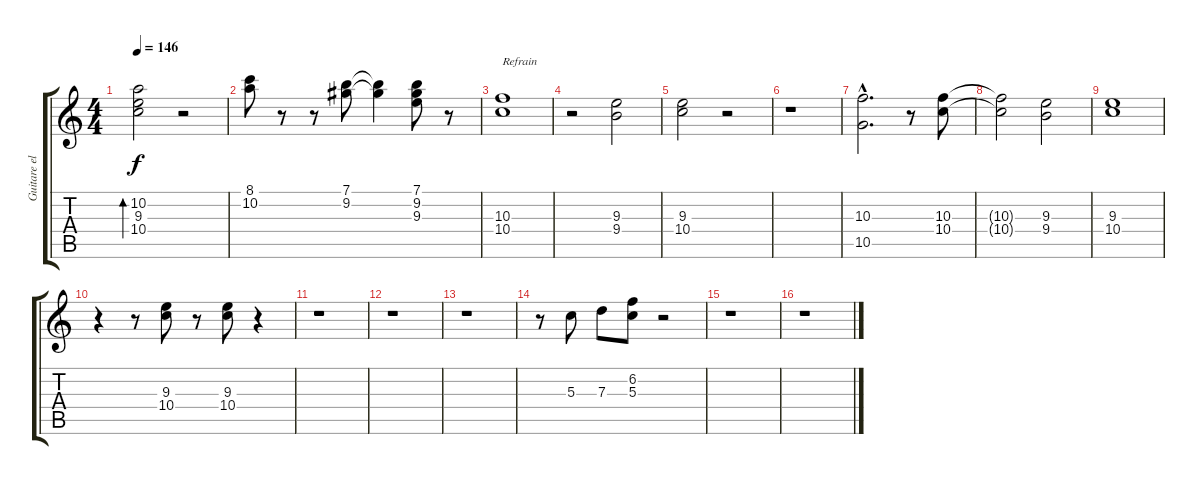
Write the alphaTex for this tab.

\track ("Guitare electrique" "Guitare el") {instrument electricguitarmuted}
\staff {score tabs}
\tuning (E4 B3 G3 D3 A2 E2) {hide}
\ts (4 4)
\tempo 146
\clef g2
\ks c
(10.2 9.3 10.4).2{bd 60 dy f} r.2 |
(8.1 10.2).8 r.8 r.8 (7.1 9.2).8 (7.1{t} 9.2{t}).4 (7.1 9.2 9.3).8 r.8 |
(10.3 10.4).1{txt "Refrain"} |
r.2 (9.3 9.4).2 |
(9.3 10.4).2 r.2 |
r.1 |
(10.3{hac} 10.5{hac}).2{d} r.8 (10.3 10.4).8 |
(10.3{t} 10.4{t}).2 (9.3 9.4).2 |
(9.3 10.4).1 |
r.4 r.8 (9.3 10.4).8 r.8 (9.3 10.4).8 r.4 |
r.1 |
r.1 |
r.1 |
r.8 5.3.8 7.3.8 (6.2 5.3).8 r.2 |
r.1 |
r.1
